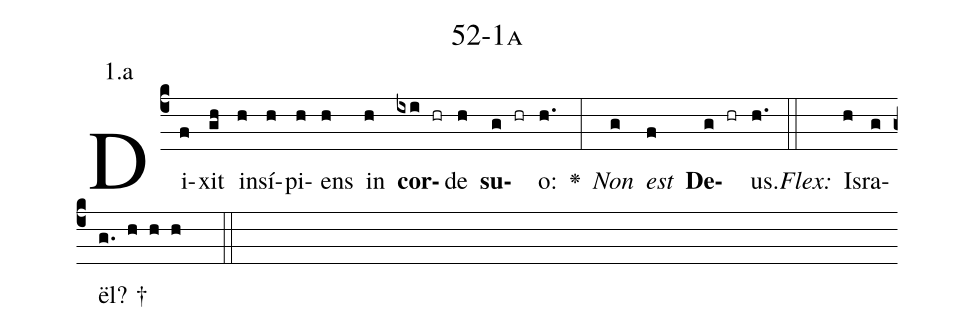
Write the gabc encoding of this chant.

name: 52-1a;
annotation: 1.a;
%%
(c4)Di(f)xit(gh) in(h)sí(h)pi(h)ens(h) in(h) <b>cor</b>(ixi hr)de(h) <b>su</b>(g hr)o:(h.) <v>\greheightstar</v>(:) <i>Non</i>(g) <i>est</i>(f) <b>De</b>(g hr)us.(h.) (::)
<i>Flex:</i>()  Is(h)ra(g)ël? †(g. h h h  ::)

%E(h) u(h) o(g) u(f) a(g) e.(h.) (::)
